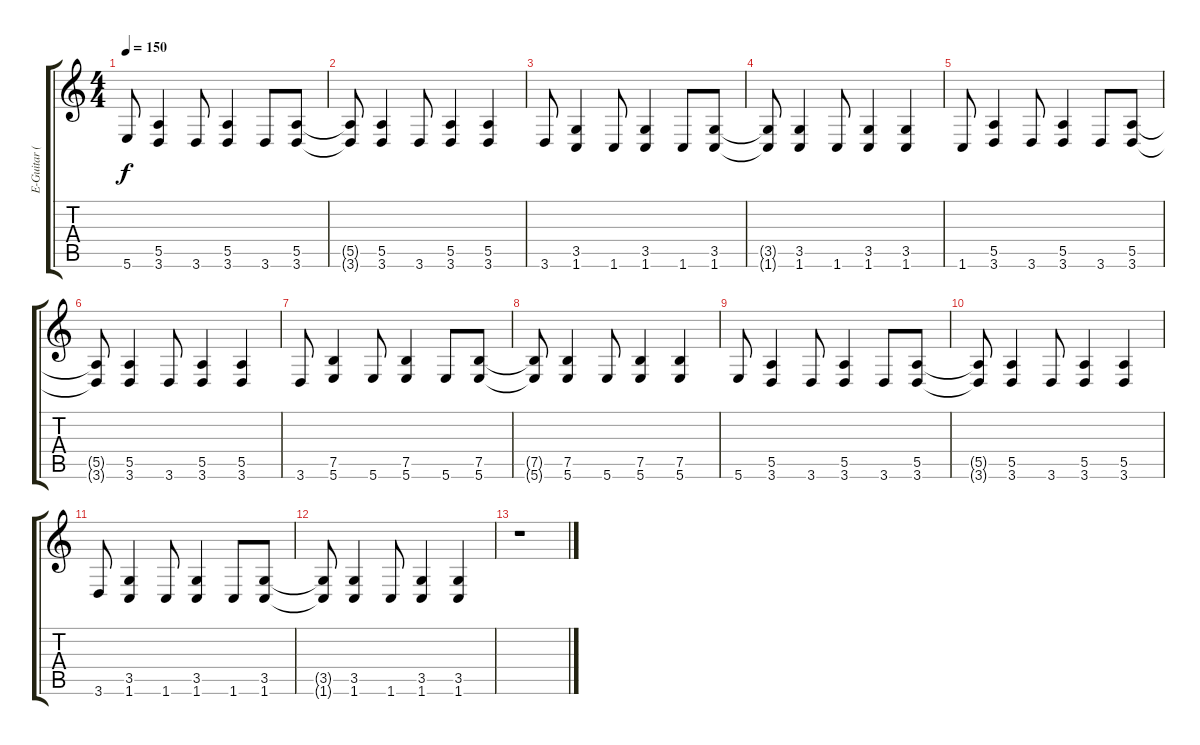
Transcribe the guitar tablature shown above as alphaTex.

\track ("E-Guitar (6-String)" "E-Guitar (") {instrument distortionguitar}
\staff {score tabs}
\tuning (B3 Gb3 D3 A2 E2 B1) {hide}
\ts (4 4)
\tempo 150
\clef g2
\ks c
5.6.8{dy f} (5.5 3.6).4 3.6.8 (5.5 3.6).4 3.6.8 (5.5 3.6).8 |
(5.5{t} 3.6{t}).8 (5.5 3.6).4 3.6.8 (5.5 3.6).4 (5.5 3.6).4 |
3.6.8 (3.5 1.6).4 1.6.8 (3.5 1.6).4 1.6.8 (3.5 1.6).8 |
(3.5{t} 1.6{t}).8 (3.5 1.6).4 1.6.8 (3.5 1.6).4 (3.5 1.6).4 |
1.6.8 (5.5 3.6).4 3.6.8 (5.5 3.6).4 3.6.8 (5.5 3.6).8 |
(5.5{t} 3.6{t}).8 (5.5 3.6).4 3.6.8 (5.5 3.6).4 (5.5 3.6).4 |
3.6.8 (7.5 5.6).4 5.6.8 (7.5 5.6).4 5.6.8 (7.5 5.6).8 |
(7.5{t} 5.6{t}).8 (7.5 5.6).4 5.6.8 (7.5 5.6).4 (7.5 5.6).4 |
5.6.8 (5.5 3.6).4 3.6.8 (5.5 3.6).4 3.6.8 (5.5 3.6).8 |
(5.5{t} 3.6{t}).8 (5.5 3.6).4 3.6.8 (5.5 3.6).4 (5.5 3.6).4 |
3.6.8 (3.5 1.6).4 1.6.8 (3.5 1.6).4 1.6.8 (3.5 1.6).8 |
(3.5{t} 1.6{t}).8 (3.5 1.6).4 1.6.8 (3.5 1.6).4 (3.5 1.6).4 |
r.1
